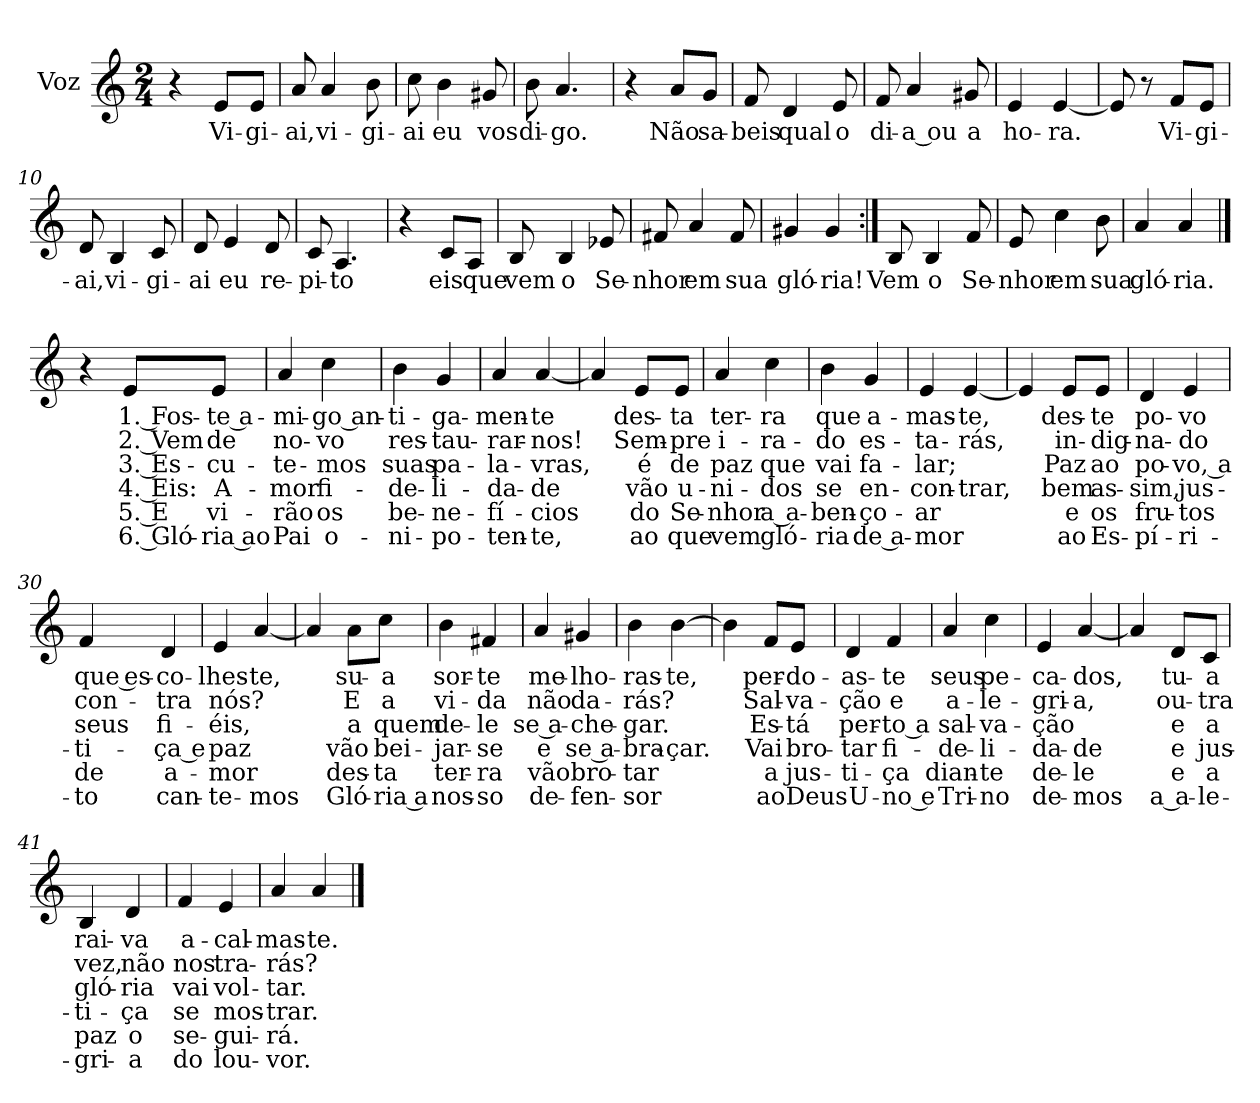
**kern	**text	**text	**text	**text	**text	**text
*part1	*part1	*part1	*part1	*part1	*part1	*part1
*staff1	*staff1	*staff1	*staff1	*staff1	*staff1	*staff1
*I"Voz	*	*	*	*	*	*
*I'Vo.	*	*	*	*	*	*
*clefG2	*	*	*	*	*	*
*k[]	*	*	*	*	*	*
*M2/4	*	*	*	*	*	*
*MM90	*	*	*	*	*	*
=1	=1	=1	=1	=1	=1	=1
4r	.	.	.	.	.	.
!	!LO:LY:b	!	!	!	!	!
8e/L	Vi-	.	.	.	.	.
!	!LO:LY:b	!	!	!	!	!
8e/J	-gi-	.	.	.	.	.
=2	=2	=2	=2	=2	=2	=2
!	!LO:LY:b	!	!	!	!	!
8a/	-ai,	.	.	.	.	.
!	!LO:LY:b	!	!	!	!	!
4a/	vi-	.	.	.	.	.
!	!LO:LY:b	!	!	!	!	!
8b\	-gi-	.	.	.	.	.
=3	=3	=3	=3	=3	=3	=3
!	!LO:LY:b	!	!	!	!	!
8cc\	-ai	.	.	.	.	.
!	!LO:LY:b	!	!	!	!	!
4b\	eu	.	.	.	.	.
!	!LO:LY:b	!	!	!	!	!
8g#X/	vos	.	.	.	.	.
=4	=4	=4	=4	=4	=4	=4
!	!LO:LY:b	!	!	!	!	!
8b\	di-	.	.	.	.	.
!	!LO:LY:b	!	!	!	!	!
4.a/	-go.	.	.	.	.	.
=5	=5	=5	=5	=5	=5	=5
4r	.	.	.	.	.	.
!	!LO:LY:b	!	!	!	!	!
8a/L	Não	.	.	.	.	.
!	!LO:LY:b	!	!	!	!	!
8g/J	sa-	.	.	.	.	.
=6	=6	=6	=6	=6	=6	=6
!	!LO:LY:b	!	!	!	!	!
8f/	-beis	.	.	.	.	.
!	!LO:LY:b	!	!	!	!	!
4d/	qual	.	.	.	.	.
!	!LO:LY:b	!	!	!	!	!
8e/	o	.	.	.	.	.
=7	=7	=7	=7	=7	=7	=7
!	!LO:LY:b	!	!	!	!	!
8f/	di-	.	.	.	.	.
!	!LO:LY:b	!	!	!	!	!
4a/	-a ou	.	.	.	.	.
!	!LO:LY:b	!	!	!	!	!
8g#X/	a	.	.	.	.	.
=8	=8	=8	=8	=8	=8	=8
!	!LO:LY:b	!	!	!	!	!
4e/	ho-	.	.	.	.	.
!	!LO:LY:b	!	!	!	!	!
[4e/	-ra.	.	.	.	.	.
!!LO:LB:g=z
=9	=9	=9	=9	=9	=9	=9
8e/]	.	.	.	.	.	.
8r	.	.	.	.	.	.
!	!LO:LY:b	!	!	!	!	!
8f/L	Vi-	.	.	.	.	.
!	!LO:LY:b	!	!	!	!	!
8e/J	-gi-	.	.	.	.	.
=10	=10	=10	=10	=10	=10	=10
!	!LO:LY:b	!	!	!	!	!
8d/	-ai,	.	.	.	.	.
!	!LO:LY:b	!	!	!	!	!
4B/	vi-	.	.	.	.	.
!	!LO:LY:b	!	!	!	!	!
8c/	-gi-	.	.	.	.	.
=11	=11	=11	=11	=11	=11	=11
!	!LO:LY:b	!	!	!	!	!
8d/	-ai	.	.	.	.	.
!	!LO:LY:b	!	!	!	!	!
4e/	eu	.	.	.	.	.
!	!LO:LY:b	!	!	!	!	!
8d/	re-	.	.	.	.	.
=12	=12	=12	=12	=12	=12	=12
!	!LO:LY:b	!	!	!	!	!
8c/	-pi-	.	.	.	.	.
!	!LO:LY:b	!	!	!	!	!
4.A/	-to	.	.	.	.	.
=13	=13	=13	=13	=13	=13	=13
4r	.	.	.	.	.	.
!	!LO:LY:b	!	!	!	!	!
8c/L	eis	.	.	.	.	.
!	!LO:LY:b	!	!	!	!	!
8A/J	que	.	.	.	.	.
=14	=14	=14	=14	=14	=14	=14
!	!LO:LY:b	!	!	!	!	!
8B/	vem	.	.	.	.	.
!	!LO:LY:b	!	!	!	!	!
4B/	o	.	.	.	.	.
!	!LO:LY:b	!	!	!	!	!
8e-X/	Se-	.	.	.	.	.
=15	=15	=15	=15	=15	=15	=15
!	!LO:LY:b	!	!	!	!	!
8f#X/	-nhor	.	.	.	.	.
!	!LO:LY:b	!	!	!	!	!
4a/	em	.	.	.	.	.
!	!LO:LY:b	!	!	!	!	!
8f#/	sua	.	.	.	.	.
!!LO:LB:g=z
=16	=16	=16	=16	=16	=16	=16
!	!LO:LY:b	!	!	!	!	!
4g#X/	gló-	.	.	.	.	.
!	!LO:LY:b	!	!	!	!	!
4g#/	-ria!	.	.	.	.	.
=17:|!	=17:|!	=17:|!	=17:|!	=17:|!	=17:|!	=17:|!
!	!LO:LY:b	!	!	!	!	!
8B/	Vem	.	.	.	.	.
!	!LO:LY:b	!	!	!	!	!
4B/	o	.	.	.	.	.
!	!LO:LY:b	!	!	!	!	!
8f/	Se-	.	.	.	.	.
=18	=18	=18	=18	=18	=18	=18
!	!LO:LY:b	!	!	!	!	!
8e/	-nhor	.	.	.	.	.
!	!LO:LY:b	!	!	!	!	!
4cc\	em	.	.	.	.	.
!	!LO:LY:b	!	!	!	!	!
8b\	sua	.	.	.	.	.
=19	=19	=19	=19	=19	=19	=19
!	!LO:LY:b	!	!	!	!	!
4a/	gló-	.	.	.	.	.
!	!LO:LY:b	!	!	!	!	!
4a/	-ria.	.	.	.	.	.
==20	==20	==20	==20	==20	==20	==20
4r	.	.	.	.	.	.
!	!LO:LY:b	!LO:LY:b	!LO:LY:b	!LO:LY:b	!LO:LY:b	!LO:LY:b
8e/L	1. Fos-	2. Vem	3. Es-	4. Eis:	5. E	6. Gló-
!	!LO:LY:b	!LO:LY:b	!LO:LY:b	!LO:LY:b	!LO:LY:b	!LO:LY:b
8e/J	-te a-	de	-cu-	A-	vi-	-ria ao
=21	=21	=21	=21	=21	=21	=21
!	!LO:LY:b	!LO:LY:b	!LO:LY:b	!LO:LY:b	!LO:LY:b	!LO:LY:b
4a/	-mi-	no-	-te-	-mor	-rão	Pai
!	!LO:LY:b	!LO:LY:b	!LO:LY:b	!LO:LY:b	!LO:LY:b	!LO:LY:b
4cc\	-go an-	-vo	-mos	fi-	os	o-
=22	=22	=22	=22	=22	=22	=22
!	!LO:LY:b	!LO:LY:b	!LO:LY:b	!LO:LY:b	!LO:LY:b	!LO:LY:b
4b\	-ti-	res-	suas	-de-	be-	-ni-
!	!LO:LY:b	!LO:LY:b	!LO:LY:b	!LO:LY:b	!LO:LY:b	!LO:LY:b
4g/	-ga-	-tau-	pa-	-li-	-ne-	-po-
!!LO:LB:g=z
=23	=23	=23	=23	=23	=23	=23
!	!LO:LY:b	!LO:LY:b	!LO:LY:b	!LO:LY:b	!LO:LY:b	!LO:LY:b
4a/	-men-	-rar-	-la-	-da-	-fí-	-ten-
!	!LO:LY:b	!LO:LY:b	!LO:LY:b	!LO:LY:b	!LO:LY:b	!LO:LY:b
[4a/	-te	-nos!	-vras,	-de	-cios	-te,
=24	=24	=24	=24	=24	=24	=24
4a/]	.	.	.	.	.	.
!	!LO:LY:b	!LO:LY:b	!LO:LY:b	!LO:LY:b	!LO:LY:b	!LO:LY:b
8e/L	des-	Sem-	é	vão	do	ao
!	!LO:LY:b	!LO:LY:b	!LO:LY:b	!LO:LY:b	!LO:LY:b	!LO:LY:b
8e/J	-ta	-pre	de	u-	Se-	que
=25	=25	=25	=25	=25	=25	=25
!	!LO:LY:b	!LO:LY:b	!LO:LY:b	!LO:LY:b	!LO:LY:b	!LO:LY:b
4a/	ter-	i-	paz	-ni-	-nhor	vem
!	!LO:LY:b	!LO:LY:b	!LO:LY:b	!LO:LY:b	!LO:LY:b	!LO:LY:b
4cc\	-ra	-ra-	que	-dos	a a-	gló-
=26	=26	=26	=26	=26	=26	=26
!	!LO:LY:b	!LO:LY:b	!LO:LY:b	!LO:LY:b	!LO:LY:b	!LO:LY:b
4b\	que	-do	vai	se	-ben-	-ria
!	!LO:LY:b	!LO:LY:b	!LO:LY:b	!LO:LY:b	!LO:LY:b	!LO:LY:b
4g/	a-	es-	fa-	en-	-ço-	de a-
=27	=27	=27	=27	=27	=27	=27
!	!LO:LY:b	!LO:LY:b	!LO:LY:b	!LO:LY:b	!LO:LY:b	!LO:LY:b
4e/	-mas-	-ta-	-lar;	-con-	-ar	-mor
!	!LO:LY:b	!LO:LY:b	!	!LO:LY:b	!	!
[4e/	-te,	-rás,	.	-trar,	.	.
=28	=28	=28	=28	=28	=28	=28
4e/]	.	.	.	.	.	.
!	!LO:LY:b	!LO:LY:b	!LO:LY:b	!LO:LY:b	!LO:LY:b	!LO:LY:b
8e/L	des-	in-	Paz	bem	e	ao
!	!LO:LY:b	!LO:LY:b	!LO:LY:b	!LO:LY:b	!LO:LY:b	!LO:LY:b
8e/J	-te	-dig-	ao	as-	os	Es-
=29	=29	=29	=29	=29	=29	=29
!	!LO:LY:b	!LO:LY:b	!LO:LY:b	!LO:LY:b	!LO:LY:b	!LO:LY:b
4d/	po-	-na-	po-	-sim,	fru-	-pí-
!	!LO:LY:b	!LO:LY:b	!LO:LY:b	!LO:LY:b	!LO:LY:b	!LO:LY:b
4e/	-vo	-do	-vo, a	jus-	-tos	-ri-
!!LO:LB:g=z
=30	=30	=30	=30	=30	=30	=30
!	!LO:LY:b	!LO:LY:b	!LO:LY:b	!LO:LY:b	!LO:LY:b	!LO:LY:b
4f/	que es-	con-	seus	-ti-	de	-to
!	!LO:LY:b	!LO:LY:b	!LO:LY:b	!LO:LY:b	!LO:LY:b	!LO:LY:b
4d/	-co-	-tra	fi-	-ça e	a-	can-
=31	=31	=31	=31	=31	=31	=31
!	!LO:LY:b	!LO:LY:b	!LO:LY:b	!LO:LY:b	!LO:LY:b	!LO:LY:b
4e/	-lhes-	nós?	-éis,	paz	-mor	-te-
!	!LO:LY:b	!	!	!	!	!LO:LY:b
[4a/	-te,	.	.	.	.	-mos
=32	=32	=32	=32	=32	=32	=32
4a/]	.	.	.	.	.	.
!	!LO:LY:b	!LO:LY:b	!LO:LY:b	!LO:LY:b	!LO:LY:b	!LO:LY:b
8a\L	su-	E	a	vão	des-	Gló-
!	!LO:LY:b	!LO:LY:b	!LO:LY:b	!LO:LY:b	!LO:LY:b	!LO:LY:b
8cc\J	-a	a	quem	bei-	-ta	-ria a
=33	=33	=33	=33	=33	=33	=33
!	!LO:LY:b	!LO:LY:b	!LO:LY:b	!LO:LY:b	!LO:LY:b	!LO:LY:b
4b\	sor-	vi-	de-	-jar-	ter-	nos-
!	!LO:LY:b	!LO:LY:b	!LO:LY:b	!LO:LY:b	!LO:LY:b	!LO:LY:b
4f#X/	-te	-da	-le	-se	-ra	-so
=34	=34	=34	=34	=34	=34	=34
!	!LO:LY:b	!LO:LY:b	!LO:LY:b	!LO:LY:b	!LO:LY:b	!LO:LY:b
4a/	me-	não	se a-	e	vão	de-
!	!LO:LY:b	!LO:LY:b	!LO:LY:b	!LO:LY:b	!LO:LY:b	!LO:LY:b
4g#X/	-lho-	da-	-che-	se a-	bro-	-fen-
=35	=35	=35	=35	=35	=35	=35
!	!LO:LY:b	!LO:LY:b	!LO:LY:b	!LO:LY:b	!LO:LY:b	!LO:LY:b
4b\	-ras-	-rás?	-gar.	-bra-	-tar	-sor
!	!LO:LY:b	!	!	!LO:LY:b	!	!
[4b\	-te,	.	.	-çar.	.	.
=36	=36	=36	=36	=36	=36	=36
4b\]	.	.	.	.	.	.
!	!LO:LY:b	!LO:LY:b	!LO:LY:b	!LO:LY:b	!LO:LY:b	!LO:LY:b
8f/L	per-	Sal-	Es-	Vai	a	ao
!	!LO:LY:b	!LO:LY:b	!LO:LY:b	!LO:LY:b	!LO:LY:b	!LO:LY:b
8e/J	-do-	-va-	-tá	bro-	jus-	Deus
!!LO:LB:g=z
=37	=37	=37	=37	=37	=37	=37
!	!LO:LY:b	!LO:LY:b	!LO:LY:b	!LO:LY:b	!LO:LY:b	!LO:LY:b
4d/	-as-	-ção	per-	-tar	-ti-	U-
!	!LO:LY:b	!LO:LY:b	!LO:LY:b	!LO:LY:b	!LO:LY:b	!LO:LY:b
4f/	-te	e	-to a	fi-	-ça	-no e
=38	=38	=38	=38	=38	=38	=38
!	!LO:LY:b	!LO:LY:b	!LO:LY:b	!LO:LY:b	!LO:LY:b	!LO:LY:b
4a/	seus	a-	sal-	-de-	dian-	Tri-
!	!LO:LY:b	!LO:LY:b	!LO:LY:b	!LO:LY:b	!LO:LY:b	!LO:LY:b
4cc\	pe-	-le-	-va-	-li-	-te	-no
=39	=39	=39	=39	=39	=39	=39
!	!LO:LY:b	!LO:LY:b	!LO:LY:b	!LO:LY:b	!LO:LY:b	!LO:LY:b
4e/	-ca-	-gri-	-ção	-da-	de-	de-
!	!LO:LY:b	!LO:LY:b	!	!LO:LY:b	!LO:LY:b	!LO:LY:b
[4a/	-dos,	-a,	.	-de	-le	-mos
=40	=40	=40	=40	=40	=40	=40
4a/]	.	.	.	.	.	.
!	!LO:LY:b	!LO:LY:b	!LO:LY:b	!LO:LY:b	!LO:LY:b	!LO:LY:b
8d/L	tu-	ou-	e	e	e	a a-
!	!LO:LY:b	!LO:LY:b	!LO:LY:b	!LO:LY:b	!LO:LY:b	!LO:LY:b
8c/J	-a	-tra	a	jus-	a	-le-
=41	=41	=41	=41	=41	=41	=41
!	!LO:LY:b	!LO:LY:b	!LO:LY:b	!LO:LY:b	!LO:LY:b	!LO:LY:b
4B/	rai-	vez,	gló-	-ti-	paz	-gri-
!	!LO:LY:b	!LO:LY:b	!LO:LY:b	!LO:LY:b	!LO:LY:b	!LO:LY:b
4d/	-va	não	-ria	-ça	o	-a
=42	=42	=42	=42	=42	=42	=42
!	!LO:LY:b	!LO:LY:b	!LO:LY:b	!LO:LY:b	!LO:LY:b	!LO:LY:b
4f/	a-	nos	vai	se	se-	do
!	!LO:LY:b	!LO:LY:b	!LO:LY:b	!LO:LY:b	!LO:LY:b	!LO:LY:b
4e/	-cal-	tra-	vol-	mos-	-gui-	lou-
=43	=43	=43	=43	=43	=43	=43
!	!LO:LY:b	!LO:LY:b	!LO:LY:b	!LO:LY:b	!LO:LY:b	!LO:LY:b
4a/	-mas-	-rás?	-tar.	-trar.	-rá.	-vor.
!	!LO:LY:b	!	!	!	!	!
4a/	-te.	.	.	.	.	.
==	==	==	==	==	==	==
*-	*-	*-	*-	*-	*-	*-
